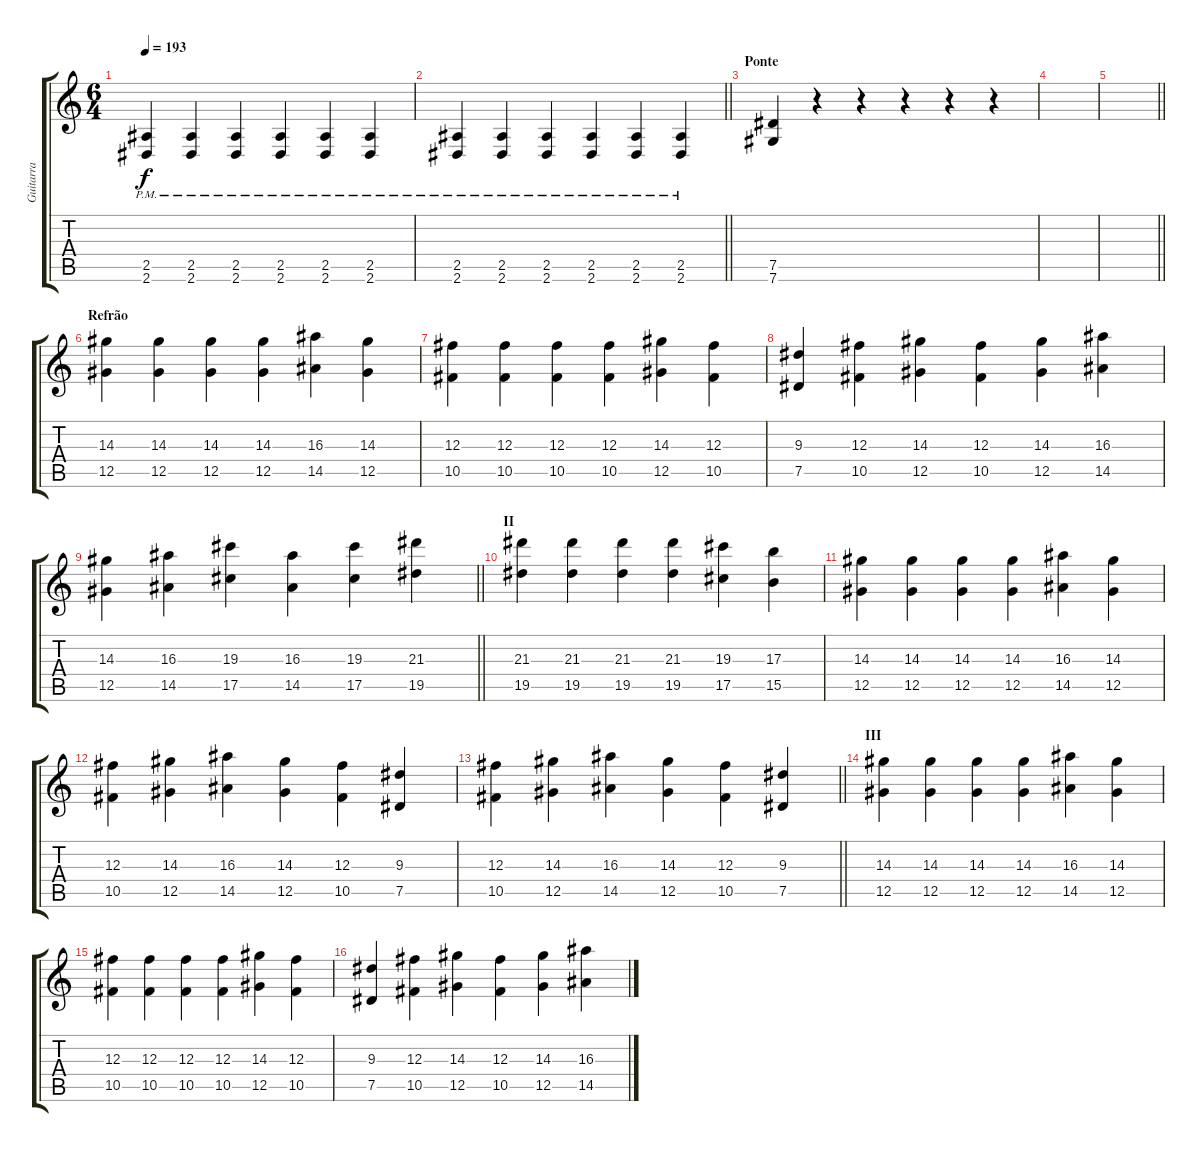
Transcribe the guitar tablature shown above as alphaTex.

\track ("Guitarra" "Guitarra") {instrument distortionguitar}
\staff {score tabs}
\tuning (Eb4 Bb3 Gb3 Db3 Ab2 Db2) {hide}
\ts (6 4)
\tempo 193
\clef g2
\ks c
(2.5{pm} 2.6{pm}).4{dy f} (2.5{pm} 2.6{pm}).4 (2.5{pm} 2.6{pm}).4 (2.5{pm} 2.6{pm}).4 (2.5{pm} 2.6{pm}).4 (2.5{pm} 2.6{pm}).4 |
\barLineRight lightlight
(2.5{pm} 2.6{pm}).4 (2.5{pm} 2.6{pm}).4 (2.5{pm} 2.6{pm}).4 (2.5{pm} 2.6{pm}).4 (2.5{pm} 2.6{pm}).4 (2.5{pm} 2.6{pm}).4 |
\section ("" "Ponte")
(7.5 7.6).4 r.4 r.4 r.4 r.4 r.4 |
|
\barLineRight lightlight
|
\section ("" "Refrão")
(14.3 12.5).4 (14.3 12.5).4 (14.3 12.5).4 (14.3 12.5).4 (16.3 14.5).4 (14.3 12.5).4 |
(12.3 10.5).4 (12.3 10.5).4 (12.3 10.5).4 (12.3 10.5).4 (14.3 12.5).4 (12.3 10.5).4 |
(9.3 7.5).4 (12.3 10.5).4 (14.3 12.5).4 (12.3 10.5).4 (14.3 12.5).4 (16.3 14.5).4 |
\barLineRight lightlight
(14.3 12.5).4 (16.3 14.5).4 (19.3 17.5).4 (16.3 14.5).4 (19.3 17.5).4 (21.3 19.5).4 |
\section ("" "II")
(21.3 19.5).4 (21.3 19.5).4 (21.3 19.5).4 (21.3 19.5).4 (19.3 17.5).4 (17.3 15.5).4 |
(14.3 12.5).4 (14.3 12.5).4 (14.3 12.5).4 (14.3 12.5).4 (16.3 14.5).4 (14.3 12.5).4 |
(12.3 10.5).4 (14.3 12.5).4 (16.3 14.5).4 (14.3 12.5).4 (12.3 10.5).4 (9.3 7.5).4 |
\barLineRight lightlight
(12.3 10.5).4 (14.3 12.5).4 (16.3 14.5).4 (14.3 12.5).4 (12.3 10.5).4 (9.3 7.5).4 |
\section ("" "III")
(14.3 12.5).4 (14.3 12.5).4 (14.3 12.5).4 (14.3 12.5).4 (16.3 14.5).4 (14.3 12.5).4 |
(12.3 10.5).4 (12.3 10.5).4 (12.3 10.5).4 (12.3 10.5).4 (14.3 12.5).4 (12.3 10.5).4 |
(9.3 7.5).4 (12.3 10.5).4 (14.3 12.5).4 (12.3 10.5).4 (14.3 12.5).4 (16.3 14.5).4
